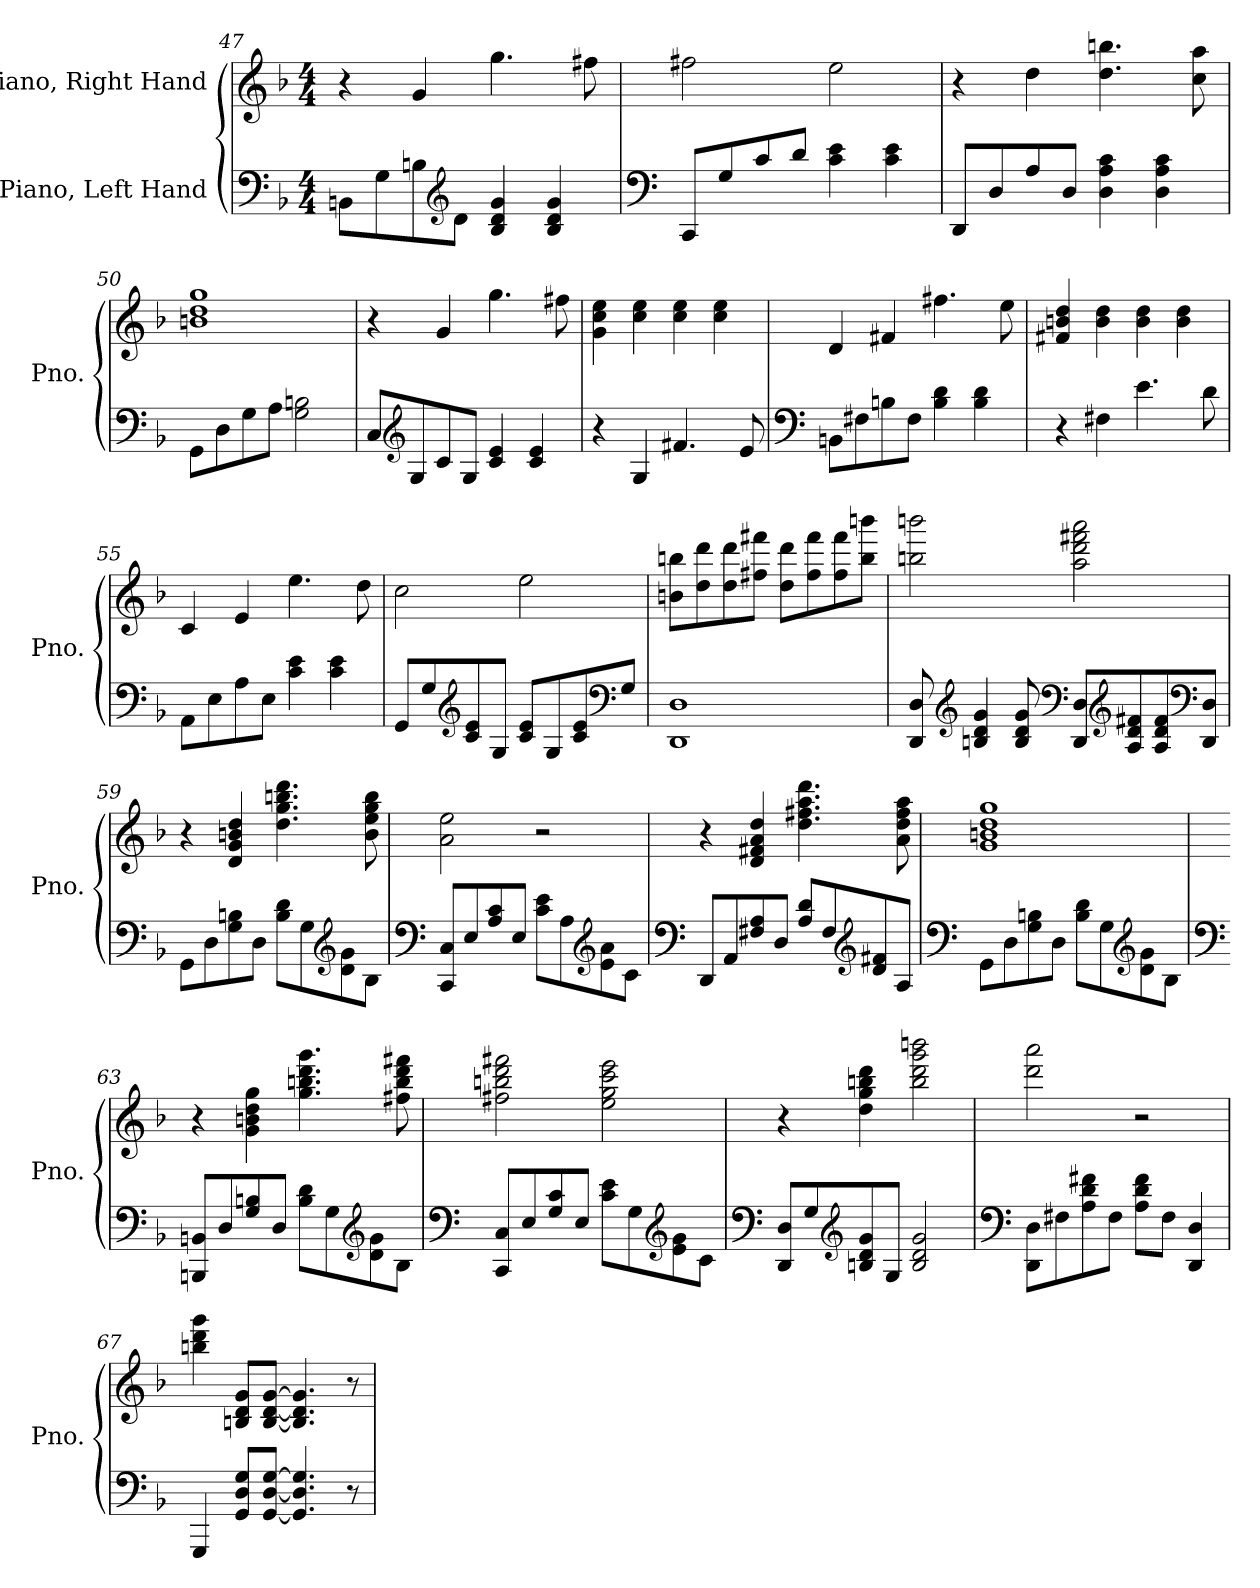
**kern	**kern
*part2	*part1
*staff2	*staff1
*I"Piano, Left Hand	*I"Piano, Right Hand
*I'Pno.	*I'Pno.
!!LO:LB:g=z
*clefF4	*clefG2
*k[b-]	*k[b-]
*M4/4	*M4/4
=47	=47
8BBn\L	4r
8G\	.
8Bn\	4g/
*clefG2	*
8d\J	.
4B/ 4d/ 4g/	4.gg\
4B/ 4d/ 4g/	.
.	8ff#X\
=48	=48
*clefF4	*
8CC/L	2ff#X\
8G/	.
8c/	.
8d/J	.
4c\ 4e\	2ee\
4c\ 4e\	.
=49	=49
8DD/L	4r
8D/	.
8A/	4dd\
8D/J	.
4D\ 4A\ 4c\	4.dd\ 4.bbn\
4D\ 4A\ 4c\	.
.	8cc\ 8aa\
=50	=50
8GG\L	1bn 1dd 1gg
8D\	.
8G\	.
8A\J	.
2G\ 2Bn\	.
!!LO:PB:g=z
=51	=51
8C/L	4r
*clefG2	*
8G/	.
8c/	4g/
8G/J	.
4c/ 4e/	4.gg\
4c/ 4e/	.
.	8ff#X\
=52	=52
4r	4g\ 4cc\ 4ee\
4G/	4cc\ 4ee\
4.f#X/	4cc\ 4ee\
.	4cc\ 4ee\
8e/	.
=53	=53
*clefF4	*
8BBn\L	4d/
8F#X\	.
8Bn\	4f#X/
8F#\J	.
4B\ 4d\	4.ff#X\
4B\ 4d\	.
.	8ee\
=54	=54
4r	4f#X/ 4bn/ 4dd/
4F#X\	4b\ 4dd\
4.e\	4b\ 4dd\
.	4b\ 4dd\
8d\	.
=55	=55
8AA\L	4c/
8E\	.
8A\	4e/
8E\J	.
4c\ 4e\	4.ee\
4c\ 4e\	.
.	8dd\
!!LO:LB:g=z
=56	=56
8GG/L	2cc\
8G/	.
*clefG2	*
8c/ 8e/	.
8G/J	.
8c/ 8e/L	2ee\
8G/	.
8c/ 8e/	.
*clefF4	*
8G/J	.
=57	=57
1DD 1D	8bn\ 8bbn\L
.	8dd\ 8ddd\
.	8dd\ 8ddd\
.	8ff#X\ 8fff#X\J
.	8dd\ 8ddd\L
.	8ff#\ 8fff#\
.	8ff#\ 8fff#\
.	8bb\ 8bbbn\J
!!LO:LB:g=z
=58	=58
8DD/ 8D/	2bbn\ 2bbbn\
*clefG2	*
4Bn/ 4d/ 4g/	.
8B/ 8d/ 8g/	.
*clefF4	*
8DD/ 8D/L	2aa\ 2ddd\ 2fff#X\ 2aaa\
*clefG2	*
8A/ 8d/ 8f#X/	.
8A/ 8d/ 8f#/	.
*clefF4	*
8DD/ 8D/J	.
=59	=59
8GG\L	4r
8D\	.
8G\ 8Bn\	4d/ 4g/ 4bn/ 4dd/
8D\J	.
8B\ 8d\L	4.dd\ 4.gg\ 4.bbn\ 4.ddd\
8G\	.
*clefG2	*
8d\ 8g\	.
8B\J	8b\ 8ee\ 8gg\ 8bb\
=60	=60
*clefF4	*
8CC/ 8C/L	2a\ 2ee\
8E/	.
8A/ 8c/	.
8E/J	.
8c\ 8e\L	2r
8A\	.
*clefG2	*
8e\ 8a\	.
8c\J	.
!!LO:LB:g=z
=61	=61
*clefF4	*
8DD/L	4r
8AA/	.
8F#X/ 8A/	4d/ 4f#X/ 4a/ 4dd/
8D/J	.
8A/ 8d/L	4.dd\ 4.ff#X\ 4.aa\ 4.ddd\
8F#/	.
*clefG2	*
8d/ 8f#X/	.
8A/J	8a\ 8dd\ 8ff#\ 8aa\
=62	=62
*clefF4	*
8GG\L	1g 1bn 1dd 1gg
8D\	.
8G\ 8Bn\	.
8D\J	.
8B\ 8d\L	.
8G\	.
*clefG2	*
8d\ 8g\	.
8B\J	.
=63	=63
*clefF4	*
8BBBn/ 8BBn/L	4r
8D/	.
8G/ 8Bn/	4g\ 4bn\ 4dd\ 4gg\
8D/J	.
8B\ 8d\L	4.gg\ 4.bbn\ 4.ddd\ 4.ggg\
8G\	.
*clefG2	*
8d\ 8g\	.
8B\J	8ff#X\ 8bb\ 8ddd\ 8fff#X\
!!LO:LB:g=z
=64	=64
*clefF4	*
8CC/ 8C/L	2ff#X\ 2bbn\ 2ddd\ 2fff#X\
8E/	.
8G/ 8c/	.
8E/J	.
8c\ 8e\L	2ee\ 2gg\ 2ccc\ 2eee\
8G\	.
*clefG2	*
8e\ 8g\	.
8c\J	.
=65	=65
*clefF4	*
8DD/ 8D/L	4r
8G/	.
*clefG2	*
8Bn/ 8d/ 8g/	4dd\ 4gg\ 4bbn\ 4ddd\
8G/J	.
2B/ 2d/ 2g/	2bb\ 2ddd\ 2ggg\ 2bbbn\
=66	=66
*clefF4	*
8DD\ 8D\L	2ddd\ 2aaa\
8F#X\	.
8A\ 8d\ 8f#X\	.
8F#\J	.
8A\ 8d\ 8f#\L	2r
8F#\J	.
4DD/ 4D/	.
=67	=67
4GGG/	4bbn\ 4ddd\ 4ggg\
8GG/ 8D/ 8G/L	8Bn/ 8d/ 8g/L
[8GG/ [8D/ [8G/J	[8B/ [8d/ [8g/J
4.GG/] 4.D/] 4.G/]	4.B/] 4.d/] 4.g/]
8r	8r
=	=
*-	*-
